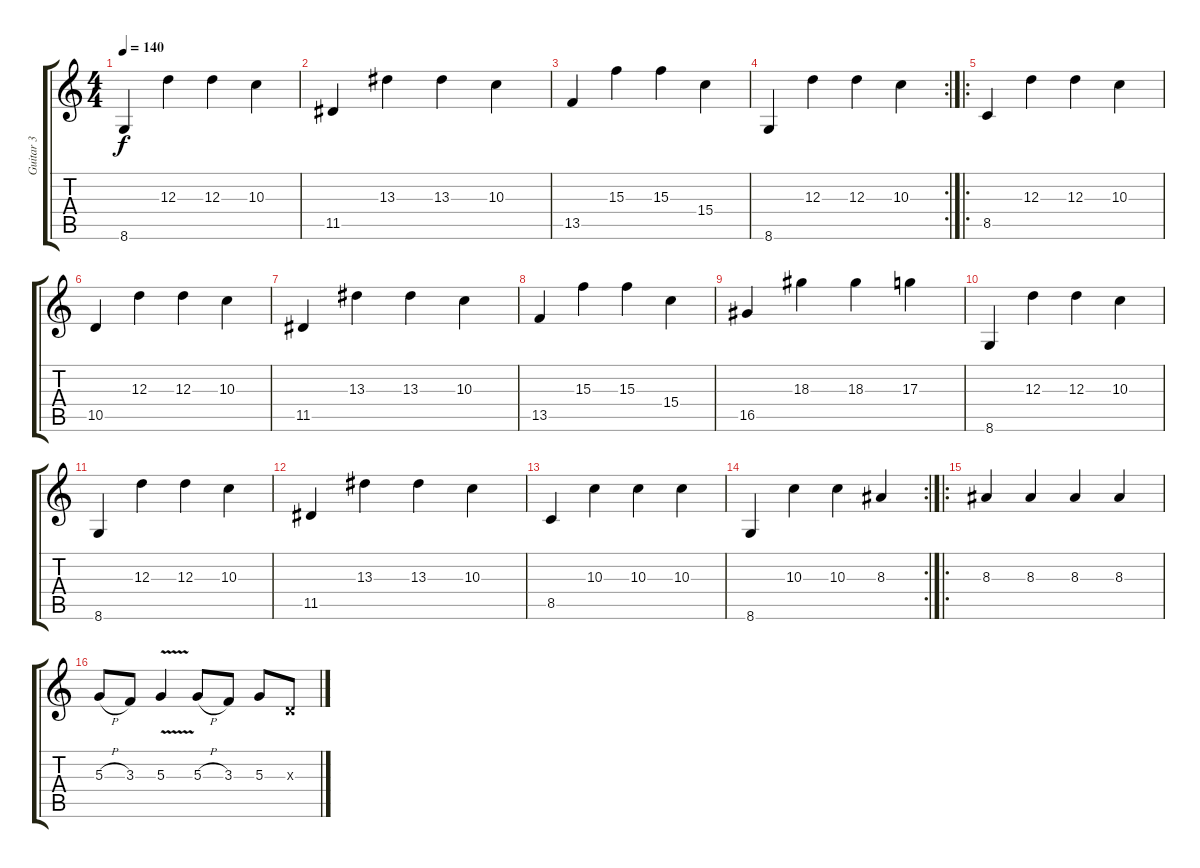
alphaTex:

\track ("Guitar 3" "Guitar 3") {instrument electricguitarjazz bank 22}
\staff {score tabs}
\tuning (B3 Gb3 D3 A2 E2 B1) {hide}
\ts (4 4)
\tempo 140
\clef g2
\ks c
8.6.4{dy f} 12.3.4 12.3.4 10.3.4 |
11.5.4 13.3.4 13.3.4 10.3.4 |
13.5.4 15.3.4 15.3.4 15.4.4 |
\rc 2
8.6.4 12.3.4 12.3.4 10.3.4 |
\ro
8.5.4 12.3.4 12.3.4 10.3.4 |
10.5.4 12.3.4 12.3.4 10.3.4 |
11.5.4 13.3.4 13.3.4 10.3.4 |
13.5.4 15.3.4 15.3.4 15.4.4 |
16.5.4 18.3.4 18.3.4 17.3.4 |
8.6.4 12.3.4 12.3.4 10.3.4 |
8.6.4 12.3.4 12.3.4 10.3.4 |
11.5.4 13.3.4 13.3.4 10.3.4 |
8.5.4 10.3.4 10.3.4 10.3.4 |
\rc 2
8.6.4 10.3.4 10.3.4 8.3.4 |
\ro
8.3.4 8.3.4 8.3.4 8.3.4 |
5.3{h}.8 3.3.8 5.3{v}.4 5.3{h}.8 3.3.8 5.3.8 0.3{x}.8
